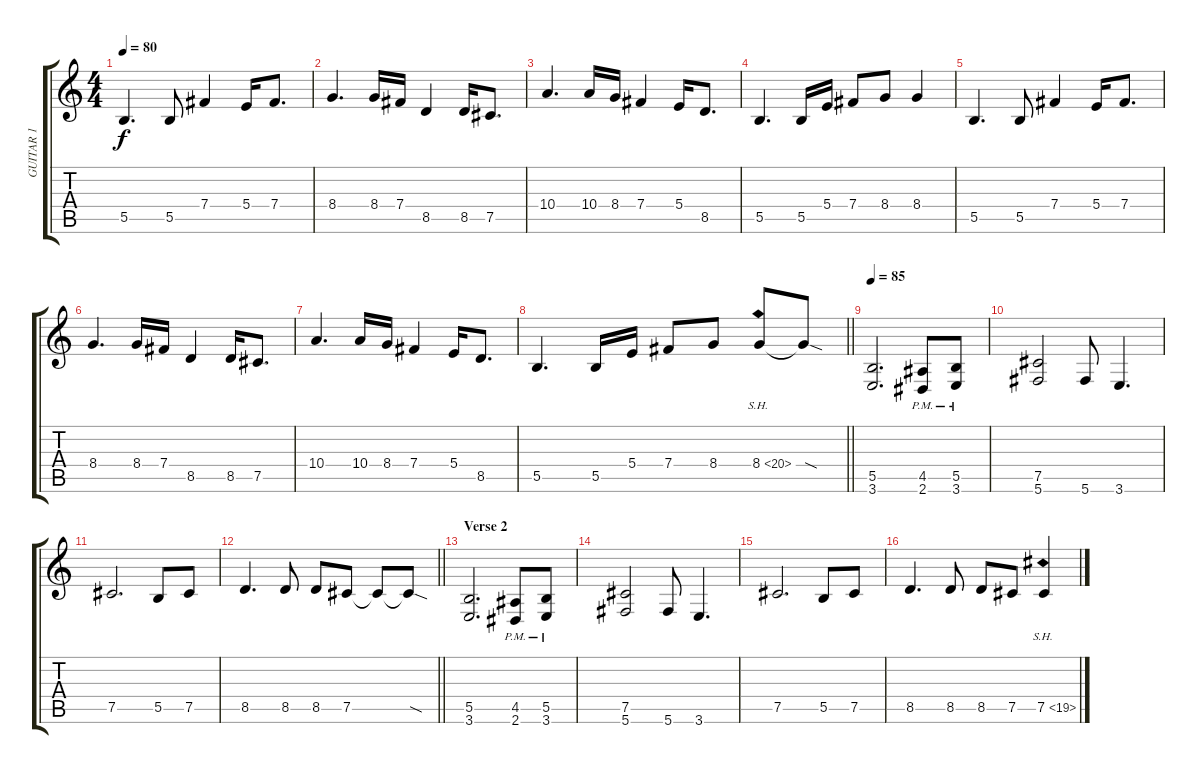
\track ("GUITAR 1" "GUITAR 1") {instrument overdrivenguitar}
\staff {score tabs}
\tuning (Db4 Ab3 E3 B2 Gb2 Db2) {hide}
\ts (4 4)
\tempo 80
\clef g2
\ks c
5.5.4{d dy f} 5.5.8 7.4.4 5.4.16 7.4.8{d} |
8.4.4{d} 8.4.16 7.4.16 8.5.4 8.5.16 7.5.8{d} |
10.4.4{d} 10.4.16 8.4.16 7.4.4 5.4.16 8.5.8{d} |
5.5.4{d} 5.5.16 5.4.16 7.4.8 8.4.8 8.4.4 |
5.5.4{d} 5.5.8 7.4.4 5.4.16 7.4.8{d} |
8.4.4{d} 8.4.16 7.4.16 8.5.4 8.5.16 7.5.8{d} |
10.4.4{d} 10.4.16 8.4.16 7.4.4 5.4.16 8.5.8{d} |
\barLineRight lightlight
5.5.4{d} 5.5.16 5.4.16 7.4.8 8.4.8 8.4{sh 12}.8 8.4{sod t}.8 |
\tempo 85
(5.5 3.6).2{d} (4.5{pm} 2.6{pm}).8 (5.5{pm} 3.6{pm}).8 |
(7.5 5.6).2 5.6.8 3.6.4{d} |
7.5.2{d} 5.5.8 7.5.8 |
\barLineRight lightlight
8.5.4{d} 8.5.8 8.5.8 7.5.8 7.5{t}.8 7.5{sod t}.8 |
\section ("" "Verse 2")
(5.5 3.6).2{d} (4.5{pm} 2.6{pm}).8 (5.5{pm} 3.6{pm}).8 |
(7.5 5.6).2 5.6.8 3.6.4{d} |
7.5.2{d} 5.5.8 7.5.8 |
8.5.4{d} 8.5.8 8.5.8 7.5.8 7.5{sh 12}.4
